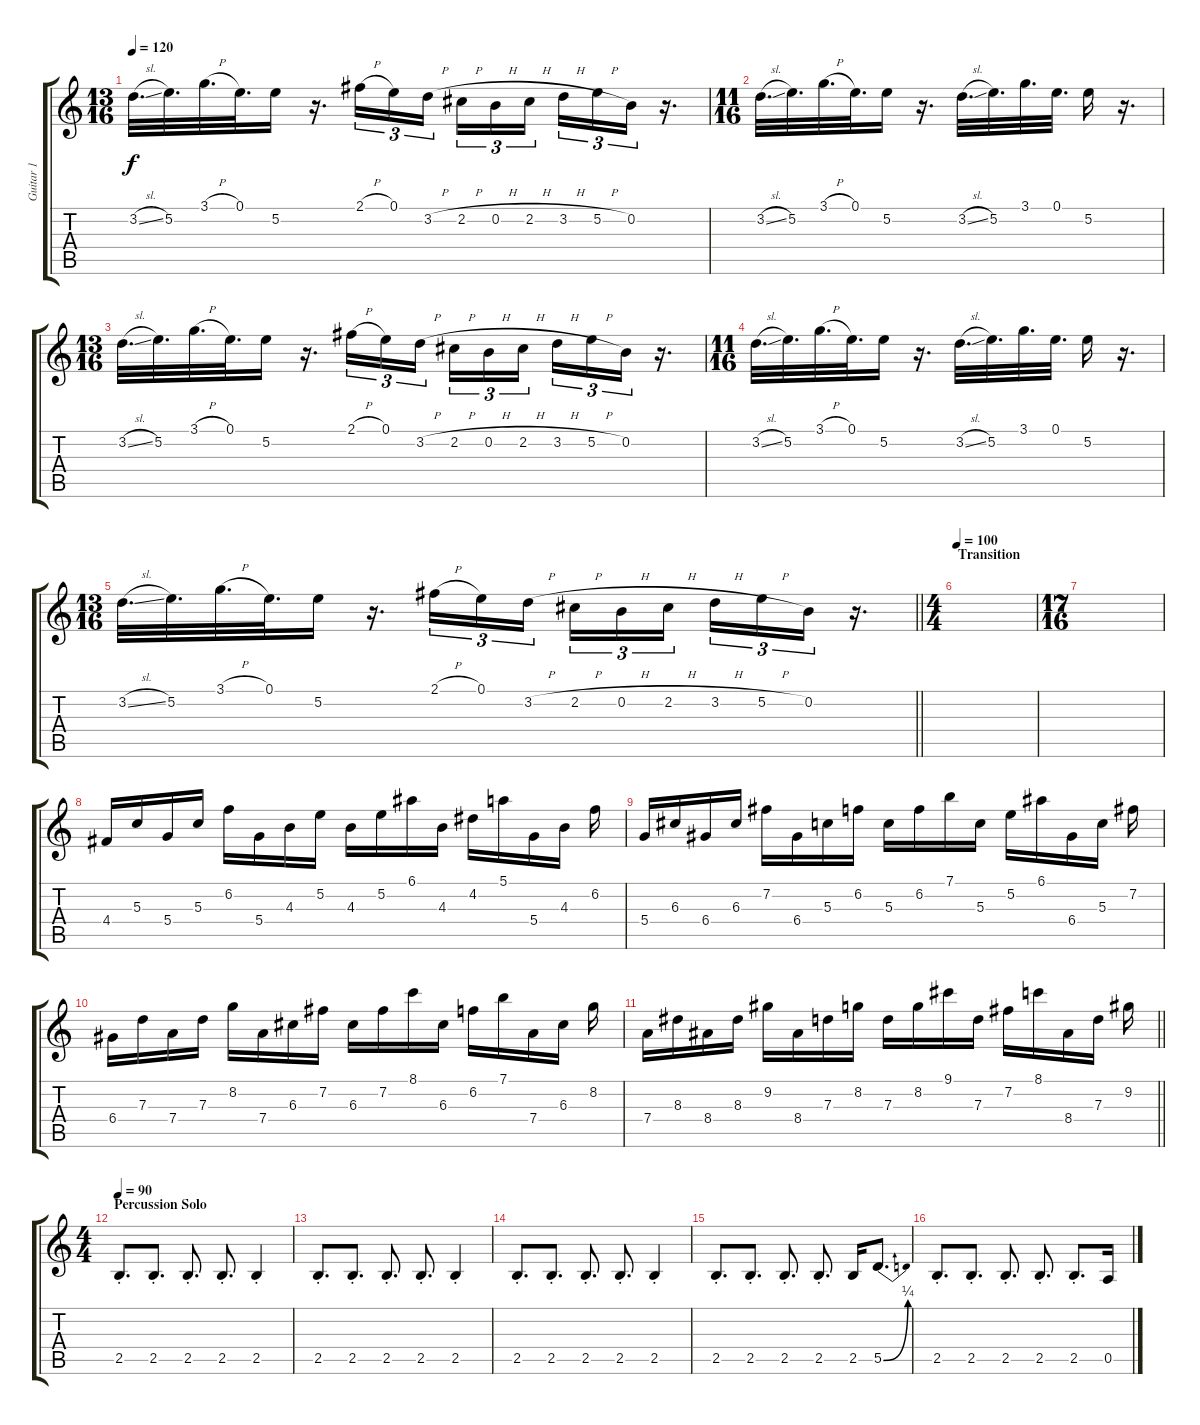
\track ("Guitar 1" "Guitar 1") {instrument distortionguitar}
\staff {score tabs}
\tuning (E4 B3 G3 D3 A2 E2) {hide}
\ts (13 16)
\tempo 120
\clef g2
\ks c
3.2{sl}.32{d dy f} 5.2.32{d} 3.1{h}.32{d} 0.1.32{d} 5.2.16 r.16{d} 2.1{h}.16{tu (3 2)} 0.1.16{tu (3 2)} 3.2{h}.16{tu (3 2)} 2.2{h}.16{tu (3 2)} 0.2{h}.16{tu (3 2)} 2.2{h}.16{tu (3 2)} 3.2{h}.16{tu (3 2)} 5.2{h}.16{tu (3 2)} 0.2.16{tu (3 2)} r.16{d} |
\ts (11 16)
3.2{sl}.32{d} 5.2.32{d} 3.1{h}.32{d} 0.1.32{d} 5.2.16 r.16{d} 3.2{sl}.32{d} 5.2.32{d} 3.1.32{d} 0.1.32{d} 5.2.16 r.16{d} |
\ts (13 16)
3.2{sl}.32{d} 5.2.32{d} 3.1{h}.32{d} 0.1.32{d} 5.2.16 r.16{d} 2.1{h}.16{tu (3 2)} 0.1.16{tu (3 2)} 3.2{h}.16{tu (3 2)} 2.2{h}.16{tu (3 2)} 0.2{h}.16{tu (3 2)} 2.2{h}.16{tu (3 2)} 3.2{h}.16{tu (3 2)} 5.2{h}.16{tu (3 2)} 0.2.16{tu (3 2)} r.16{d} |
\ts (11 16)
3.2{sl}.32{d} 5.2.32{d} 3.1{h}.32{d} 0.1.32{d} 5.2.16 r.16{d} 3.2{sl}.32{d} 5.2.32{d} 3.1.32{d} 0.1.32{d} 5.2.16 r.16{d} |
\ts (13 16)
\barLineRight lightlight
3.2{sl}.32{d} 5.2.32{d} 3.1{h}.32{d} 0.1.32{d} 5.2.16 r.16{d} 2.1{h}.16{tu (3 2)} 0.1.16{tu (3 2)} 3.2{h}.16{tu (3 2)} 2.2{h}.16{tu (3 2)} 0.2{h}.16{tu (3 2)} 2.2{h}.16{tu (3 2)} 3.2{h}.16{tu (3 2)} 5.2{h}.16{tu (3 2)} 0.2.16{tu (3 2)} r.16{d} |
\ts (4 4)
\section ("" "Transition")
\tempo 100
|
\ts (17 16)
|
4.4.16 5.3.16 5.4.16 5.3.16 6.2.16 5.4.16 4.3.16 5.2.16 4.3.16 5.2.16 6.1.16 4.3.16 4.2.16 5.1.16 5.4.16 4.3.16 6.2.16 |
5.4.16 6.3.16 6.4.16 6.3.16 7.2.16 6.4.16 5.3.16 6.2.16 5.3.16 6.2.16 7.1.16 5.3.16 5.2.16 6.1.16 6.4.16 5.3.16 7.2.16 |
6.4.16 7.3.16 7.4.16 7.3.16 8.2.16 7.4.16 6.3.16 7.2.16 6.3.16 7.2.16 8.1.16 6.3.16 6.2.16 7.1.16 7.4.16 6.3.16 8.2.16 |
\barLineRight lightlight
7.4.16 8.3.16 8.4.16 8.3.16 9.2.16 8.4.16 7.3.16 8.2.16 7.3.16 8.2.16 9.1.16 7.3.16 7.2.16 8.1.16 8.4.16 7.3.16 9.2.16 |
\ts (4 4)
\section ("" "Percussion Solo")
\tempo 90
2.5{st}.8{d} 2.5{st}.8{d} 2.5{st}.8{d} 2.5{st}.8{d} 2.5{st}.4 |
2.5{st}.8{d} 2.5{st}.8{d} 2.5{st}.8{d} 2.5{st}.8{d} 2.5{st}.4 |
2.5{st}.8{d} 2.5{st}.8{d} 2.5{st}.8{d} 2.5{st}.8{d} 2.5{st}.4 |
2.5{st}.8{d} 2.5{st}.8{d} 2.5{st}.8{d} 2.5{st}.8{d} 2.5.16 5.5{be (bend 0 0 60 1)}.8{d} |
2.5{st}.8{d} 2.5{st}.8{d} 2.5{st}.8{d} 2.5{st}.8{d} 2.5{st}.8{d} 0.5.16
